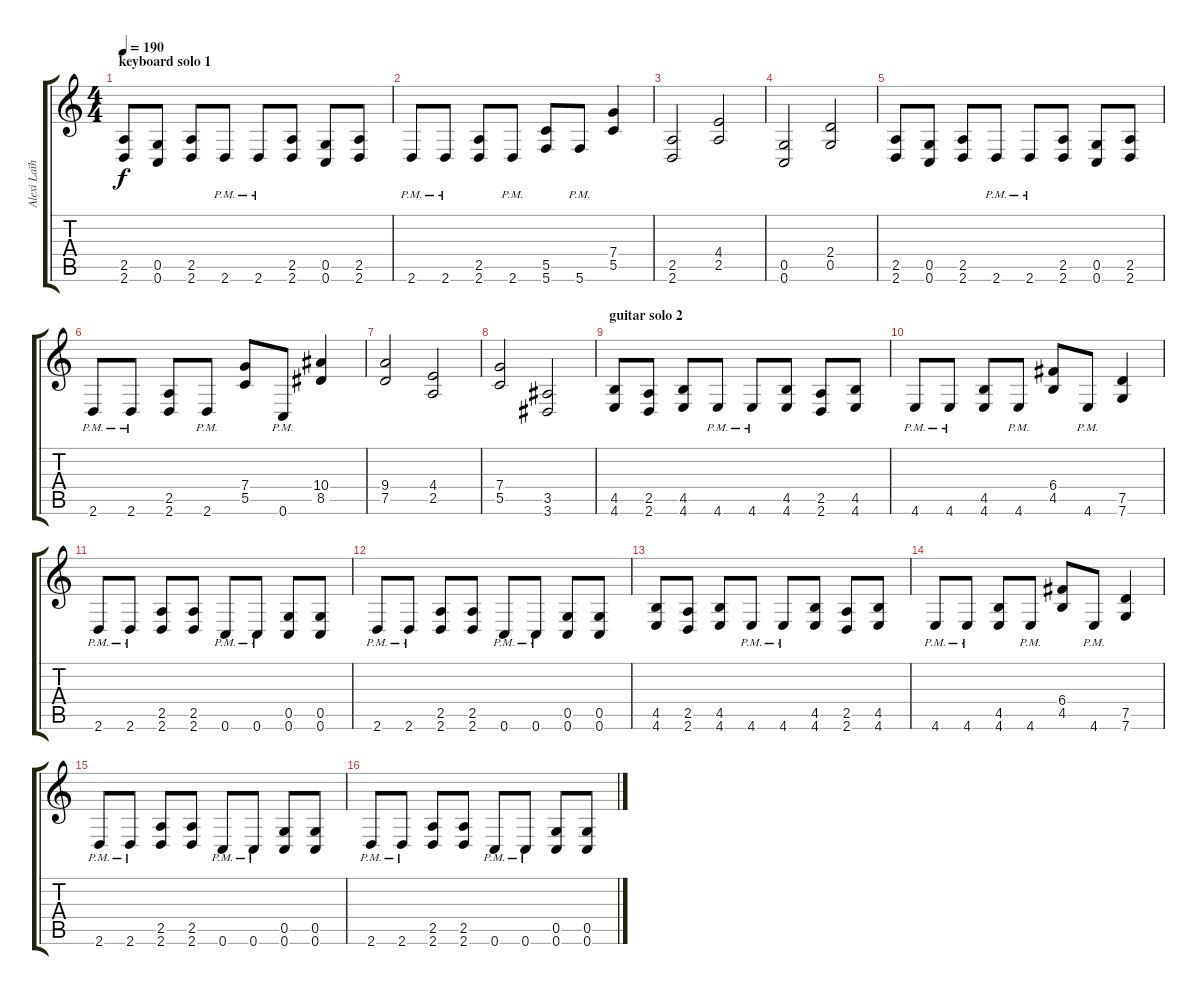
\track ("Alexi Laïho" "Alexi Laïh") {instrument overdrivenguitar}
\staff {score tabs}
\tuning (D4 A3 F3 C3 G2 C2) {hide}
\ts (4 4)
\section ("" "keyboard solo 1")
\tempo 190
\clef g2
\ks c
(2.5 2.6).8{dy f} (0.5 0.6).8 (2.5 2.6).8 2.6{pm}.8 2.6{pm}.8 (2.5 2.6).8 (0.5 0.6).8 (2.5 2.6).8 |
2.6{pm}.8 2.6{pm}.8 (2.5 2.6).8 2.6{pm}.8 (5.5 5.6).8 5.6{pm}.8 (7.4 5.5).4 |
(2.5 2.6).2 (4.4 2.5).2 |
(0.5 0.6).2 (2.4 0.5).2 |
(2.5 2.6).8 (0.5 0.6).8 (2.5 2.6).8 2.6{pm}.8 2.6{pm}.8 (2.5 2.6).8 (0.5 0.6).8 (2.5 2.6).8 |
2.6{pm}.8 2.6{pm}.8 (2.5 2.6).8 2.6{pm}.8 (7.4 5.5).8 0.6{pm}.8 (10.4 8.5).4 |
(9.4 7.5).2 (4.4 2.5).2 |
(7.4 5.5).2 (3.5 3.6).2 |
\section ("" "guitar solo 2")
(4.5 4.6).8 (2.5 2.6).8 (4.5 4.6).8 4.6{pm}.8 4.6{pm}.8 (4.5 4.6).8 (2.5 2.6).8 (4.5 4.6).8 |
4.6{pm}.8 4.6{pm}.8 (4.5 4.6).8 4.6{pm}.8 (6.4 4.5).8 4.6{pm}.8 (7.5 7.6).4 |
2.6{pm}.8 2.6{pm}.8 (2.5 2.6).8 (2.5 2.6).8 0.6{pm}.8 0.6{pm}.8 (0.5 0.6).8 (0.5 0.6).8 |
2.6{pm}.8 2.6{pm}.8 (2.5 2.6).8 (2.5 2.6).8 0.6{pm}.8 0.6{pm}.8 (0.5 0.6).8 (0.5 0.6).8 |
(4.5 4.6).8 (2.5 2.6).8 (4.5 4.6).8 4.6{pm}.8 4.6{pm}.8 (4.5 4.6).8 (2.5 2.6).8 (4.5 4.6).8 |
4.6{pm}.8 4.6{pm}.8 (4.5 4.6).8 4.6{pm}.8 (6.4 4.5).8 4.6{pm}.8 (7.5 7.6).4 |
2.6{pm}.8 2.6{pm}.8 (2.5 2.6).8 (2.5 2.6).8 0.6{pm}.8 0.6{pm}.8 (0.5 0.6).8 (0.5 0.6).8 |
2.6{pm}.8 2.6{pm}.8 (2.5 2.6).8 (2.5 2.6).8 0.6{pm}.8 0.6{pm}.8 (0.5 0.6).8 (0.5 0.6).8
